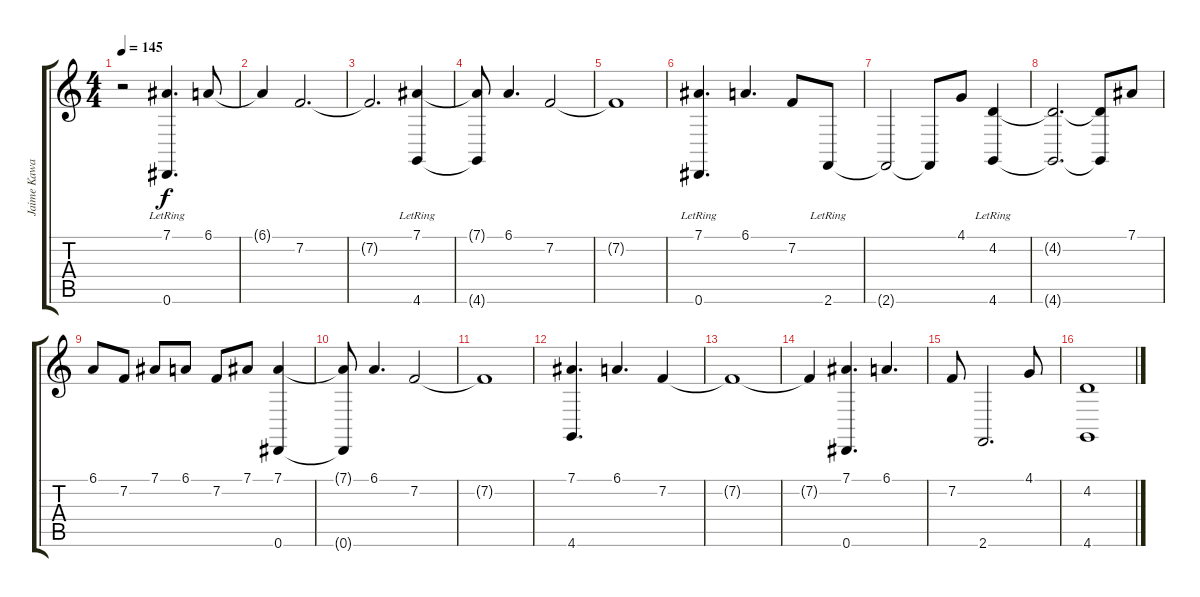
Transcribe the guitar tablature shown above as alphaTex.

\track ("Jaime Kawai" "Jaime Kawa") {instrument electricgrandpiano}
\staff {score tabs}
\tuning (Eb4 Bb3 Gb3 Db3 Ab2 Eb2) {hide}
\ts (4 4)
\tempo 145
\clef g2
\ks c
r.2{dy f instrument electricgrandpiano} (7.1 0.6{lr}).4{d} 6.1.8 |
6.1{t}.4 7.2.2{d} |
7.2{t}.2{d} (7.1 4.6{lr}).4 |
(7.1{t} 4.6{t}).8 6.1.4{d} 7.2.2 |
7.2{t}.1 |
(7.1 0.6{lr}).4{d} 6.1.4{d} 7.2.8 2.6{lr}.8 |
2.6{t}.2 2.6{t}.8 4.1.8 (4.2 4.6{lr}).4 |
(4.2{t} 4.6{t}).2{d} (4.2{t} 4.6{t}).8 7.1.8 |
6.1.8 7.2.8 7.1.8 6.1.8 7.2.8 7.1.8 (7.1 0.6).4 |
(7.1{t} 0.6{t}).8 6.1.4{d} 7.2.2 |
7.2{t}.1 |
(7.1 4.6).4{d} 6.1.4{d} 7.2.4 |
7.2{t}.1 |
7.2{t}.4 (7.1 0.6).4{d} 6.1.4{d} |
7.2.8 2.6.2{d} 4.1.8 |
(4.2 4.6).1
